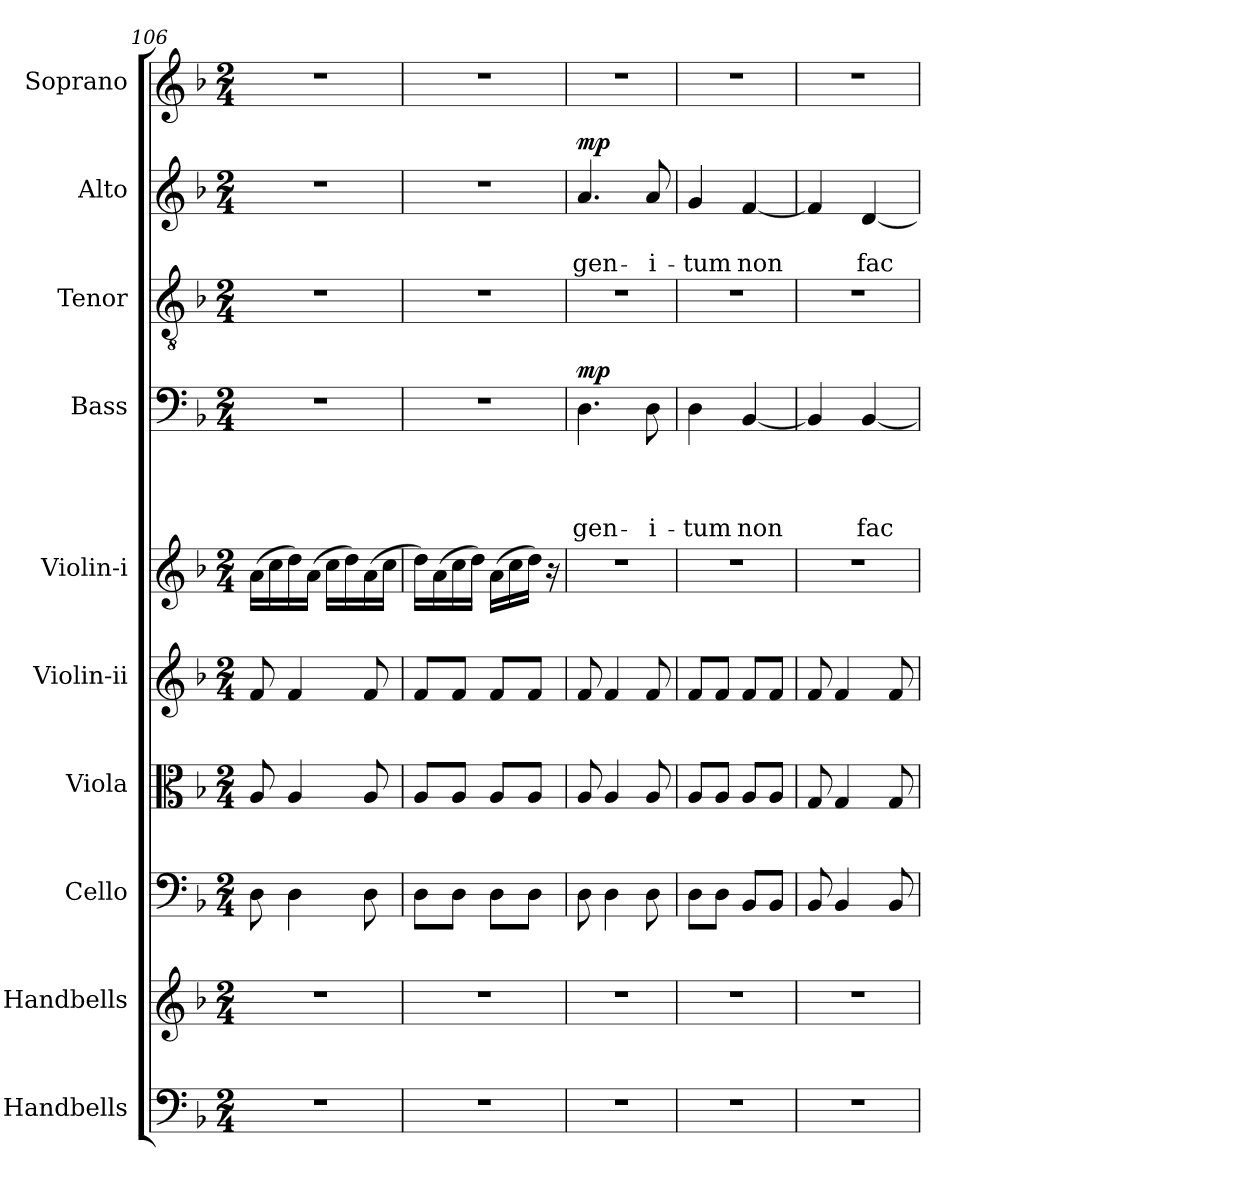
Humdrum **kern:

**kern	**kern	**kern	**kern	**kern	**kern	**kern	**text	**text	**text	**text	**dynam	**kern	**kern	**text	**text	**dynam	**kern
*part10	*part9	*part8	*part7	*part6	*part5	*part4	*part4	*part4	*part4	*part4	*part4	*part3	*part2	*part2	*part2	*part2	*part1
*staff10	*staff9	*staff8	*staff7	*staff6	*staff5	*staff4	*staff4	*staff4	*staff4	*staff4	*staff4	*staff3	*staff2	*staff2	*staff2	*staff2	*staff1
*I"Handbells	*I"Handbells	*I"Cello	*I"Viola	*I"Violin-ii	*I"Violin-i	*I"Bass	*	*	*	*	*	*I"Tenor	*I"Alto	*	*	*	*I"Soprano
*	*	*	*I'Vla.	*I'Vln.-ii	*I'Vln.-i	*I'B	*	*	*	*	*	*I'T	*I'A	*	*	*	*I'S
*clefF4	*clefG2	*clefF4	*clefC3	*clefG2	*clefG2	*clefF4	*	*	*	*	*	*clefGv2	*clefG2	*	*	*	*clefG2
*k[b-]	*k[b-]	*k[b-]	*k[b-]	*k[b-]	*k[b-]	*k[b-]	*	*	*	*	*	*k[b-]	*k[b-]	*	*	*	*k[b-]
*F:	*F:	*F:	*F:	*F:	*F:	*F:	*	*	*	*	*	*F:	*F:	*	*	*	*F:
*M2/4	*M2/4	*M2/4	*M2/4	*M2/4	*M2/4	*M2/4	*	*	*	*	*	*M2/4	*M2/4	*	*	*	*M2/4
=106	=106	=106	=106	=106	=106	=106	=106	=106	=106	=106	=106	=106	=106	=106	=106	=106	=106
!LO:N:vis=1	!LO:N:vis=1	!	!	!	!	!LO:N:vis=1	!	!	!	!	!	!LO:N:vis=1	!LO:N:vis=1	!	!	!	!LO:N:vis=1
2r	2r	8D\	8A/	8f/	(>16a\LL	2r	.	.	.	.	.	2r	2r	.	.	.	2r
.	.	.	.	.	16cc\	.	.	.	.	.	.	.	.	.	.	.	.
.	.	4D\	4A/	4f/	16dd\)	.	.	.	.	.	.	.	.	.	.	.	.
.	.	.	.	.	(>16a\JJ	.	.	.	.	.	.	.	.	.	.	.	.
.	.	.	.	.	16cc\LL	.	.	.	.	.	.	.	.	.	.	.	.
.	.	.	.	.	16dd\)	.	.	.	.	.	.	.	.	.	.	.	.
.	.	8D\	8A/	8f/	(>16a\	.	.	.	.	.	.	.	.	.	.	.	.
.	.	.	.	.	16cc\JJ	.	.	.	.	.	.	.	.	.	.	.	.
=107	=107	=107	=107	=107	=107	=107	=107	=107	=107	=107	=107	=107	=107	=107	=107	=107	=107
!LO:N:vis=1	!LO:N:vis=1	!	!	!	!	!LO:N:vis=1	!	!	!	!	!	!LO:N:vis=1	!LO:N:vis=1	!	!	!	!LO:N:vis=1
2r	2r	8D\L	8A/L	8f/L	16dd\LL)	2r	.	.	.	.	.	2r	2r	.	.	.	2r
.	.	.	.	.	(>16a\	.	.	.	.	.	.	.	.	.	.	.	.
.	.	8D\J	8A/J	8f/J	16cc\	.	.	.	.	.	.	.	.	.	.	.	.
.	.	.	.	.	16dd\JJ)	.	.	.	.	.	.	.	.	.	.	.	.
.	.	8D\L	8A/L	8f/L	(>16a\LL	.	.	.	.	.	.	.	.	.	.	.	.
.	.	.	.	.	16cc\	.	.	.	.	.	.	.	.	.	.	.	.
.	.	8D\J	8A/J	8f/J	16dd\JJ)	.	.	.	.	.	.	.	.	.	.	.	.
.	.	.	.	.	16ra	.	.	.	.	.	.	.	.	.	.	.	.
=108	=108	=108	=108	=108	=108	=108	=108	=108	=108	=108	=108	=108	=108	=108	=108	=108	=108
!LO:N:vis=1	!LO:N:vis=1	!	!	!	!LO:N:vis=1	!	!	!	!	!LO:LY:b	!LO:DY:a	!LO:N:vis=1	!	!	!LO:LY:b	!LO:DY:a	!LO:N:vis=1
2r	2r	8D\	8A/	8f/	2r	4.D\	.	.	.	gen-	mp	2r	4.a/	.	gen-	mp	2r
.	.	4D\	4A/	4f/	.	.	.	.	.	.	.	.	.	.	.	.	.
!	!	!	!	!	!	!	!	!	!	!LO:LY:b	!	!	!	!	!LO:LY:b	!	!
.	.	8D\	8A/	8f/	.	8D\	.	.	.	-i-	.	.	8a/	.	-i-	.	.
!!LO:PB:g=z
=109	=109	=109	=109	=109	=109	=109	=109	=109	=109	=109	=109	=109	=109	=109	=109	=109	=109
!LO:N:vis=1	!LO:N:vis=1	!	!	!	!LO:N:vis=1	!	!	!	!	!LO:LY:b	!	!LO:N:vis=1	!	!	!LO:LY:b	!	!LO:N:vis=1
2r	2r	8D\L	8A/L	8f/L	2r	4D\	.	.	.	-tum	.	2r	4g/	.	-tum	.	2r
.	.	8D\J	8A/J	8f/J	.	.	.	.	.	.	.	.	.	.	.	.	.
!	!	!	!	!	!	!	!	!	!	!LO:LY:b	!	!	!	!	!LO:LY:b	!	!
.	.	8BB-/L	8A/L	8f/L	.	[<4BB-/	.	.	.	non	.	.	[<4f/	.	non	.	.
.	.	8BB-/J	8A/J	8f/J	.	.	.	.	.	.	.	.	.	.	.	.	.
=110	=110	=110	=110	=110	=110	=110	=110	=110	=110	=110	=110	=110	=110	=110	=110	=110	=110
!LO:N:vis=1	!LO:N:vis=1	!	!	!	!LO:N:vis=1	!	!	!	!	!	!	!LO:N:vis=1	!	!	!	!	!LO:N:vis=1
2r	2r	8BB-/	8G/	8f/	2r	4BB-/]	.	.	.	.	.	2r	4f/]	.	.	.	2r
.	.	4BB-/	4G/	4f/	.	.	.	.	.	.	.	.	.	.	.	.	.
!	!	!	!	!	!	!	!	!	!	!LO:LY:b	!	!	!	!	!LO:LY:b	!	!
.	.	.	.	.	.	[<4BB-/	.	.	.	fac-	.	.	[<4d/	.	fac-	.	.
.	.	8BB-/	8G/	8f/	.	.	.	.	.	.	.	.	.	.	.	.	.
=	=	=	=	=	=	=	=	=	=	=	=	=	=	=	=	=	=
*-	*-	*-	*-	*-	*-	*-	*-	*-	*-	*-	*-	*-	*-	*-	*-	*-	*-
